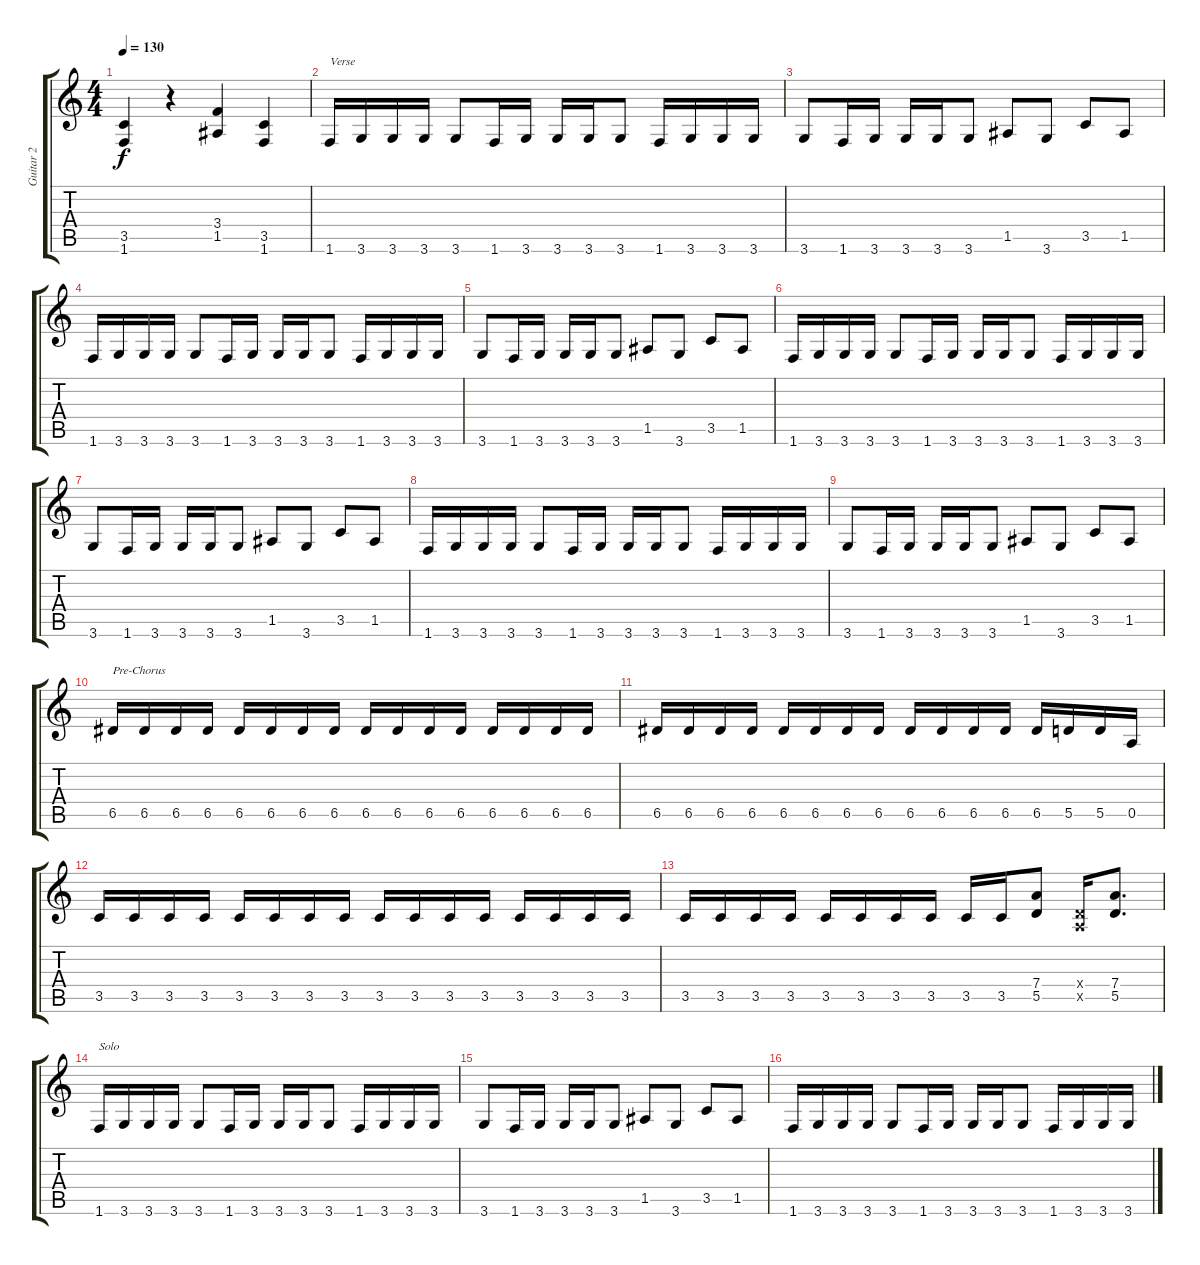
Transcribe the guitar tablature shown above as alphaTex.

\track ("Guitar 2" "Guitar 2") {instrument distortionguitar}
\staff {score tabs}
\tuning (E4 B3 G3 D3 A2 E2) {hide}
\ts (4 4)
\tempo 130
\clef g2
\ks c
(3.5 1.6).4{dy f} r.4 (3.4 1.5).4 (3.5 1.6).4 |
1.6.16{txt "Verse"} 3.6.16 3.6.16 3.6.16 3.6.8 1.6.16 3.6.16 3.6.16 3.6.16 3.6.8 1.6.16 3.6.16 3.6.16 3.6.16 |
3.6.8 1.6.16 3.6.16 3.6.16 3.6.16 3.6.8 1.5.8 3.6.8 3.5.8 1.5.8 |
1.6.16 3.6.16 3.6.16 3.6.16 3.6.8 1.6.16 3.6.16 3.6.16 3.6.16 3.6.8 1.6.16 3.6.16 3.6.16 3.6.16 |
3.6.8 1.6.16 3.6.16 3.6.16 3.6.16 3.6.8 1.5.8 3.6.8 3.5.8 1.5.8 |
1.6.16 3.6.16 3.6.16 3.6.16 3.6.8 1.6.16 3.6.16 3.6.16 3.6.16 3.6.8 1.6.16 3.6.16 3.6.16 3.6.16 |
3.6.8 1.6.16 3.6.16 3.6.16 3.6.16 3.6.8 1.5.8 3.6.8 3.5.8 1.5.8 |
1.6.16 3.6.16 3.6.16 3.6.16 3.6.8 1.6.16 3.6.16 3.6.16 3.6.16 3.6.8 1.6.16 3.6.16 3.6.16 3.6.16 |
3.6.8 1.6.16 3.6.16 3.6.16 3.6.16 3.6.8 1.5.8 3.6.8 3.5.8 1.5.8 |
6.5.16{txt "Pre-Chorus"} 6.5.16 6.5.16 6.5.16 6.5.16 6.5.16 6.5.16 6.5.16 6.5.16 6.5.16 6.5.16 6.5.16 6.5.16 6.5.16 6.5.16 6.5.16 |
6.5.16 6.5.16 6.5.16 6.5.16 6.5.16 6.5.16 6.5.16 6.5.16 6.5.16 6.5.16 6.5.16 6.5.16 6.5.16 5.5.16 5.5.16 0.5.16 |
3.5.16 3.5.16 3.5.16 3.5.16 3.5.16 3.5.16 3.5.16 3.5.16 3.5.16 3.5.16 3.5.16 3.5.16 3.5.16 3.5.16 3.5.16 3.5.16 |
3.5.16 3.5.16 3.5.16 3.5.16 3.5.16 3.5.16 3.5.16 3.5.16 3.5.16 3.5.16 (7.4 5.5).8 (0.4{x} 0.5{x}).16 (7.4 5.5).8{d} |
1.6.16{txt "Solo"} 3.6.16 3.6.16 3.6.16 3.6.8 1.6.16 3.6.16 3.6.16 3.6.16 3.6.8 1.6.16 3.6.16 3.6.16 3.6.16 |
3.6.8 1.6.16 3.6.16 3.6.16 3.6.16 3.6.8 1.5.8 3.6.8 3.5.8 1.5.8 |
1.6.16 3.6.16 3.6.16 3.6.16 3.6.8 1.6.16 3.6.16 3.6.16 3.6.16 3.6.8 1.6.16 3.6.16 3.6.16 3.6.16
